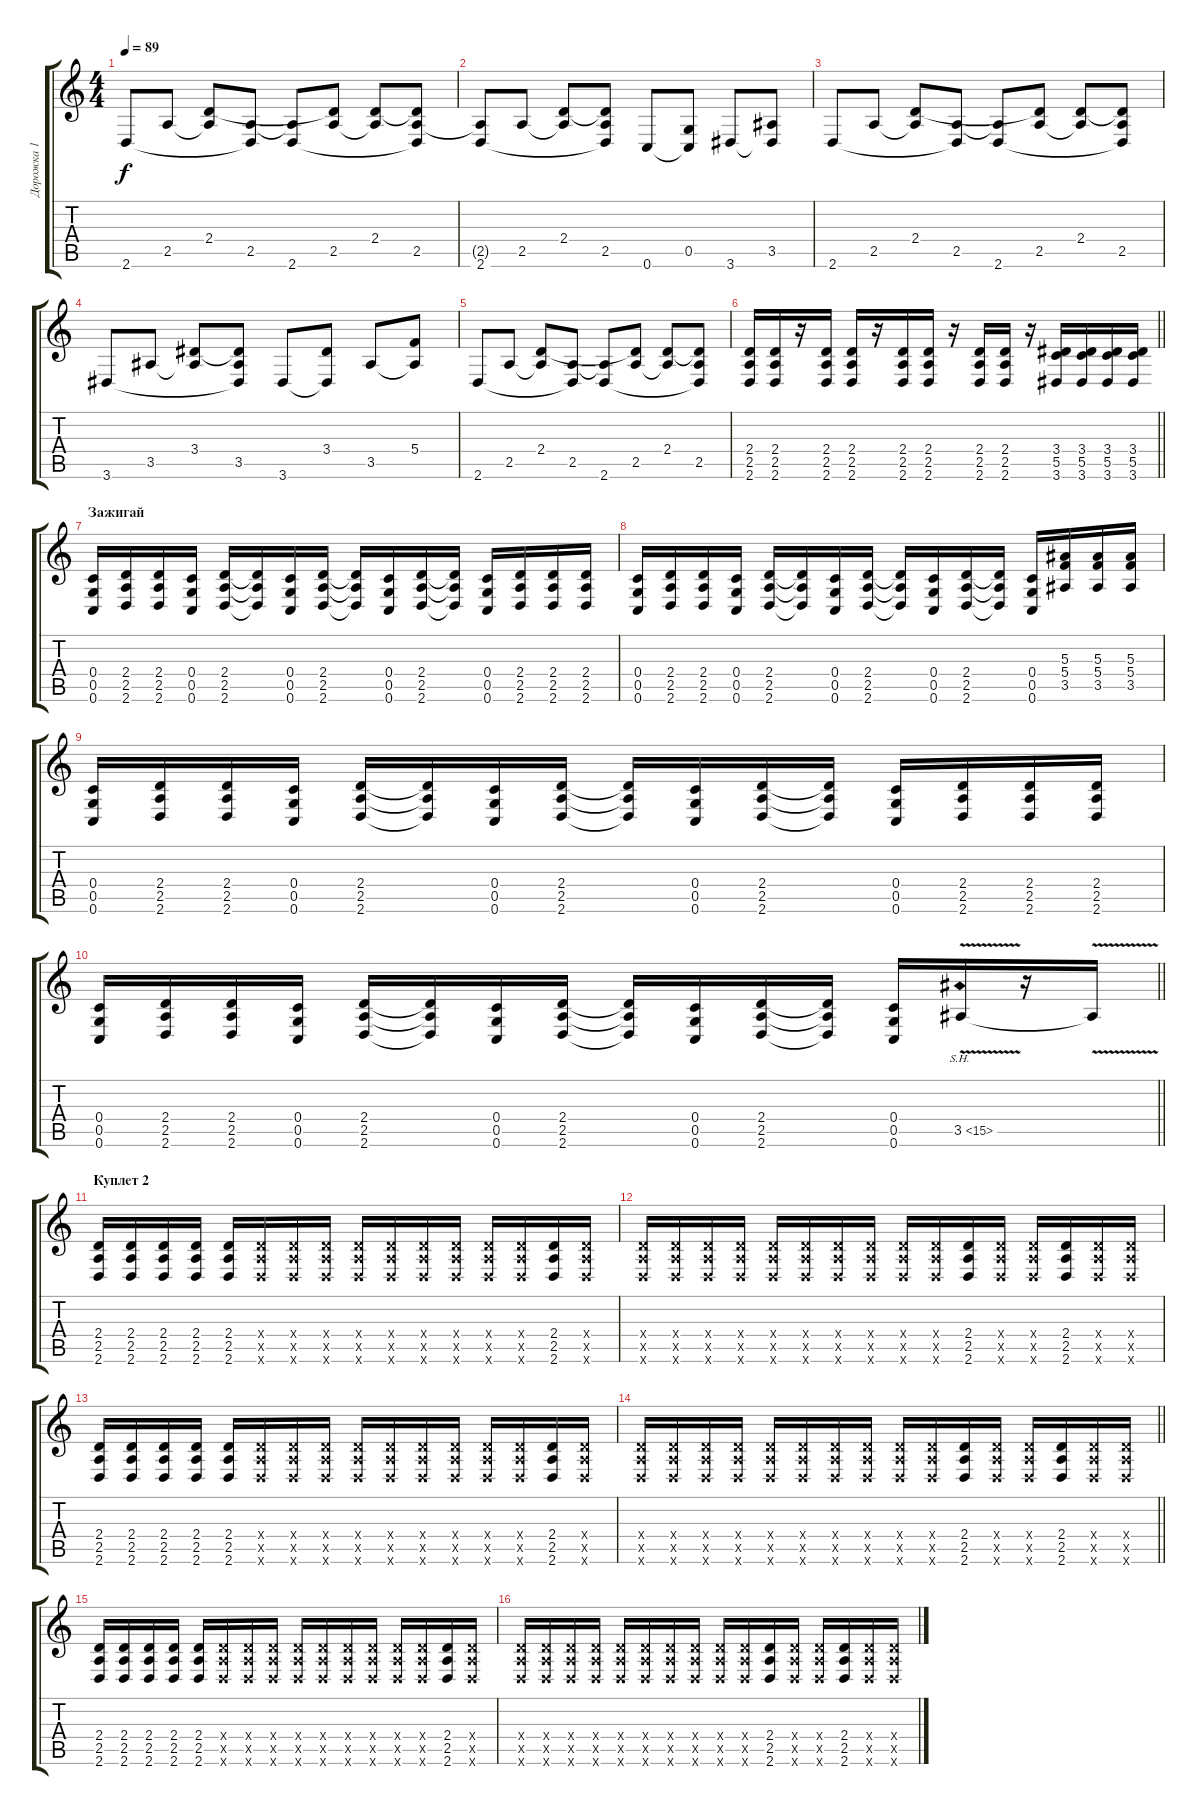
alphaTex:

\track ("Дорожка 1" "Дорожка 1") {instrument distortionguitar}
\staff {score tabs}
\tuning (D4 A3 F3 C3 G2 C2) {hide}
\ts (4 4)
\tempo 89
\clef g2
\ks c
2.6.8{dy f} 2.5.8 (2.4 2.5{t}).8 (2.5 2.6{t}).8 (2.5{t} 2.6).8 (2.4{t} 2.5).8 (2.4 2.5{t}).8 (2.4{t} 2.5 2.6{t}).8 |
(2.5{t} 2.6).8 2.5.8 (2.4 2.5{t}).8 (2.4{t} 2.5 2.6{t}).8 0.6.8 (0.5 0.6{t}).8 3.6.8 (3.5 3.6{t}).8 |
2.6.8 2.5.8 (2.4 2.5{t}).8 (2.5 2.6{t}).8 (2.5{t} 2.6).8 (2.4{t} 2.5).8 (2.4 2.5{t}).8 (2.4{t} 2.5 2.6{t}).8 |
3.6.8 3.5.8 (3.4 3.5{t}).8 (3.4{t} 3.5 3.6{t}).8 3.6.8 (3.4 3.6{t}).8 3.5.8 (5.4 3.5{t}).8 |
2.6.8 2.5.8 (2.4 2.5{t}).8 (2.5 2.6{t}).8 (2.5{t} 2.6).8 (2.4{t} 2.5).8 (2.4 2.5{t}).8 (2.4{t} 2.5 2.6{t}).8 |
\barLineRight lightlight
(2.4 2.5 2.6).16 (2.4 2.5 2.6).16 r.16 (2.4 2.5 2.6).16 (2.4 2.5 2.6).16 r.16 (2.4 2.5 2.6).16 (2.4 2.5 2.6).16 r.16 (2.4 2.5 2.6).16 (2.4 2.5 2.6).16 r.16 (3.4 5.5 3.6).16 (3.4 5.5 3.6).16 (3.4 5.5 3.6).16 (3.4 5.5 3.6).16 |
\section ("" "Зажигай")
(0.4 0.5 0.6).16 (2.4 2.5 2.6).16 (2.4 2.5 2.6).16 (0.4 0.5 0.6).16 (2.4 2.5 2.6).16 (2.4{t} 2.5{t} 2.6{t}).16 (0.4 0.5 0.6).16 (2.4 2.5 2.6).16 (2.4{t} 2.5{t} 2.6{t}).16 (0.4 0.5 0.6).16 (2.4 2.5 2.6).16 (2.4{t} 2.5{t} 2.6{t}).16 (0.4 0.5 0.6).16 (2.4 2.5 2.6).16 (2.4 2.5 2.6).16 (2.4 2.5 2.6).16 |
(0.4 0.5 0.6).16 (2.4 2.5 2.6).16 (2.4 2.5 2.6).16 (0.4 0.5 0.6).16 (2.4 2.5 2.6).16 (2.4{t} 2.5{t} 2.6{t}).16 (0.4 0.5 0.6).16 (2.4 2.5 2.6).16 (2.4{t} 2.5{t} 2.6{t}).16 (0.4 0.5 0.6).16 (2.4 2.5 2.6).16 (2.4{t} 2.5{t} 2.6{t}).16 (0.4 0.5 0.6).16 (5.3 5.4 3.5).16 (5.3 5.4 3.5).16 (5.3 5.4 3.5).16 |
(0.4 0.5 0.6).16 (2.4 2.5 2.6).16 (2.4 2.5 2.6).16 (0.4 0.5 0.6).16 (2.4 2.5 2.6).16 (2.4{t} 2.5{t} 2.6{t}).16 (0.4 0.5 0.6).16 (2.4 2.5 2.6).16 (2.4{t} 2.5{t} 2.6{t}).16 (0.4 0.5 0.6).16 (2.4 2.5 2.6).16 (2.4{t} 2.5{t} 2.6{t}).16 (0.4 0.5 0.6).16 (2.4 2.5 2.6).16 (2.4 2.5 2.6).16 (2.4 2.5 2.6).16 |
\barLineRight lightlight
(0.4 0.5 0.6).16 (2.4 2.5 2.6).16 (2.4 2.5 2.6).16 (0.4 0.5 0.6).16 (2.4 2.5 2.6).16 (2.4{t} 2.5{t} 2.6{t}).16 (0.4 0.5 0.6).16 (2.4 2.5 2.6).16 (2.4{t} 2.5{t} 2.6{t}).16 (0.4 0.5 0.6).16 (2.4 2.5 2.6).16 (2.4{t} 2.5{t} 2.6{t}).16 (0.4 0.5 0.6).16 3.5{sh 12 v}.16 r.16 3.5{t}.16 |
\section ("" "Куплет 2")
(2.4 2.5 2.6).16 (2.4 2.5 2.6).16 (2.4 2.5 2.6).16 (2.4 2.5 2.6).16 (2.4 2.5 2.6).16 (2.4{x} 2.5{x} 2.6{x}).16 (2.4{x} 2.5{x} 2.6{x}).16 (2.4{x} 2.5{x} 2.6{x}).16 (2.4{x} 2.5{x} 2.6{x}).16 (2.4{x} 2.5{x} 2.6{x}).16 (2.4{x} 2.5{x} 2.6{x}).16 (2.4{x} 2.5{x} 2.6{x}).16 (2.4{x} 2.5{x} 2.6{x}).16 (2.4{x} 2.5{x} 2.6{x}).16 (2.4 2.5 2.6).16 (2.4{x} 2.5{x} 2.6{x}).16 |
(2.4{x} 2.5{x} 2.6{x}).16 (2.4{x} 2.5{x} 2.6{x}).16 (2.4{x} 2.5{x} 2.6{x}).16 (2.4{x} 2.5{x} 2.6{x}).16 (2.4{x} 2.5{x} 2.6{x}).16 (2.4{x} 2.5{x} 2.6{x}).16 (2.4{x} 2.5{x} 2.6{x}).16 (2.4{x} 2.5{x} 2.6{x}).16 (2.4{x} 2.5{x} 2.6{x}).16 (2.4{x} 2.5{x} 2.6{x}).16 (2.4 2.5 2.6).16 (2.4{x} 2.5{x} 2.6{x}).16 (2.4{x} 2.5{x} 2.6{x}).16 (2.4 2.5 2.6).16 (2.4{x} 2.5{x} 2.6{x}).16 (2.4{x} 2.5{x} 2.6{x}).16 |
(2.4 2.5 2.6).16 (2.4 2.5 2.6).16 (2.4 2.5 2.6).16 (2.4 2.5 2.6).16 (2.4 2.5 2.6).16 (2.4{x} 2.5{x} 2.6{x}).16 (2.4{x} 2.5{x} 2.6{x}).16 (2.4{x} 2.5{x} 2.6{x}).16 (2.4{x} 2.5{x} 2.6{x}).16 (2.4{x} 2.5{x} 2.6{x}).16 (2.4{x} 2.5{x} 2.6{x}).16 (2.4{x} 2.5{x} 2.6{x}).16 (2.4{x} 2.5{x} 2.6{x}).16 (2.4{x} 2.5{x} 2.6{x}).16 (2.4 2.5 2.6).16 (2.4{x} 2.5{x} 2.6{x}).16 |
\barLineRight lightlight
(2.4{x} 2.5{x} 2.6{x}).16 (2.4{x} 2.5{x} 2.6{x}).16 (2.4{x} 2.5{x} 2.6{x}).16 (2.4{x} 2.5{x} 2.6{x}).16 (2.4{x} 2.5{x} 2.6{x}).16 (2.4{x} 2.5{x} 2.6{x}).16 (2.4{x} 2.5{x} 2.6{x}).16 (2.4{x} 2.5{x} 2.6{x}).16 (2.4{x} 2.5{x} 2.6{x}).16 (2.4{x} 2.5{x} 2.6{x}).16 (2.4 2.5 2.6).16 (2.4{x} 2.5{x} 2.6{x}).16 (2.4{x} 2.5{x} 2.6{x}).16 (2.4 2.5 2.6).16 (2.4{x} 2.5{x} 2.6{x}).16 (2.4{x} 2.5{x} 2.6{x}).16 |
(2.4 2.5 2.6).16 (2.4 2.5 2.6).16 (2.4 2.5 2.6).16 (2.4 2.5 2.6).16 (2.4 2.5 2.6).16 (2.4{x} 2.5{x} 2.6{x}).16 (2.4{x} 2.5{x} 2.6{x}).16 (2.4{x} 2.5{x} 2.6{x}).16 (2.4{x} 2.5{x} 2.6{x}).16 (2.4{x} 2.5{x} 2.6{x}).16 (2.4{x} 2.5{x} 2.6{x}).16 (2.4{x} 2.5{x} 2.6{x}).16 (2.4{x} 2.5{x} 2.6{x}).16 (2.4{x} 2.5{x} 2.6{x}).16 (2.4 2.5 2.6).16 (2.4{x} 2.5{x} 2.6{x}).16 |
(2.4{x} 2.5{x} 2.6{x}).16 (2.4{x} 2.5{x} 2.6{x}).16 (2.4{x} 2.5{x} 2.6{x}).16 (2.4{x} 2.5{x} 2.6{x}).16 (2.4{x} 2.5{x} 2.6{x}).16 (2.4{x} 2.5{x} 2.6{x}).16 (2.4{x} 2.5{x} 2.6{x}).16 (2.4{x} 2.5{x} 2.6{x}).16 (2.4{x} 2.5{x} 2.6{x}).16 (2.4{x} 2.5{x} 2.6{x}).16 (2.4 2.5 2.6).16 (2.4{x} 2.5{x} 2.6{x}).16 (2.4{x} 2.5{x} 2.6{x}).16 (2.4 2.5 2.6).16 (2.4{x} 2.5{x} 2.6{x}).16 (2.4{x} 2.5{x} 2.6{x}).16
